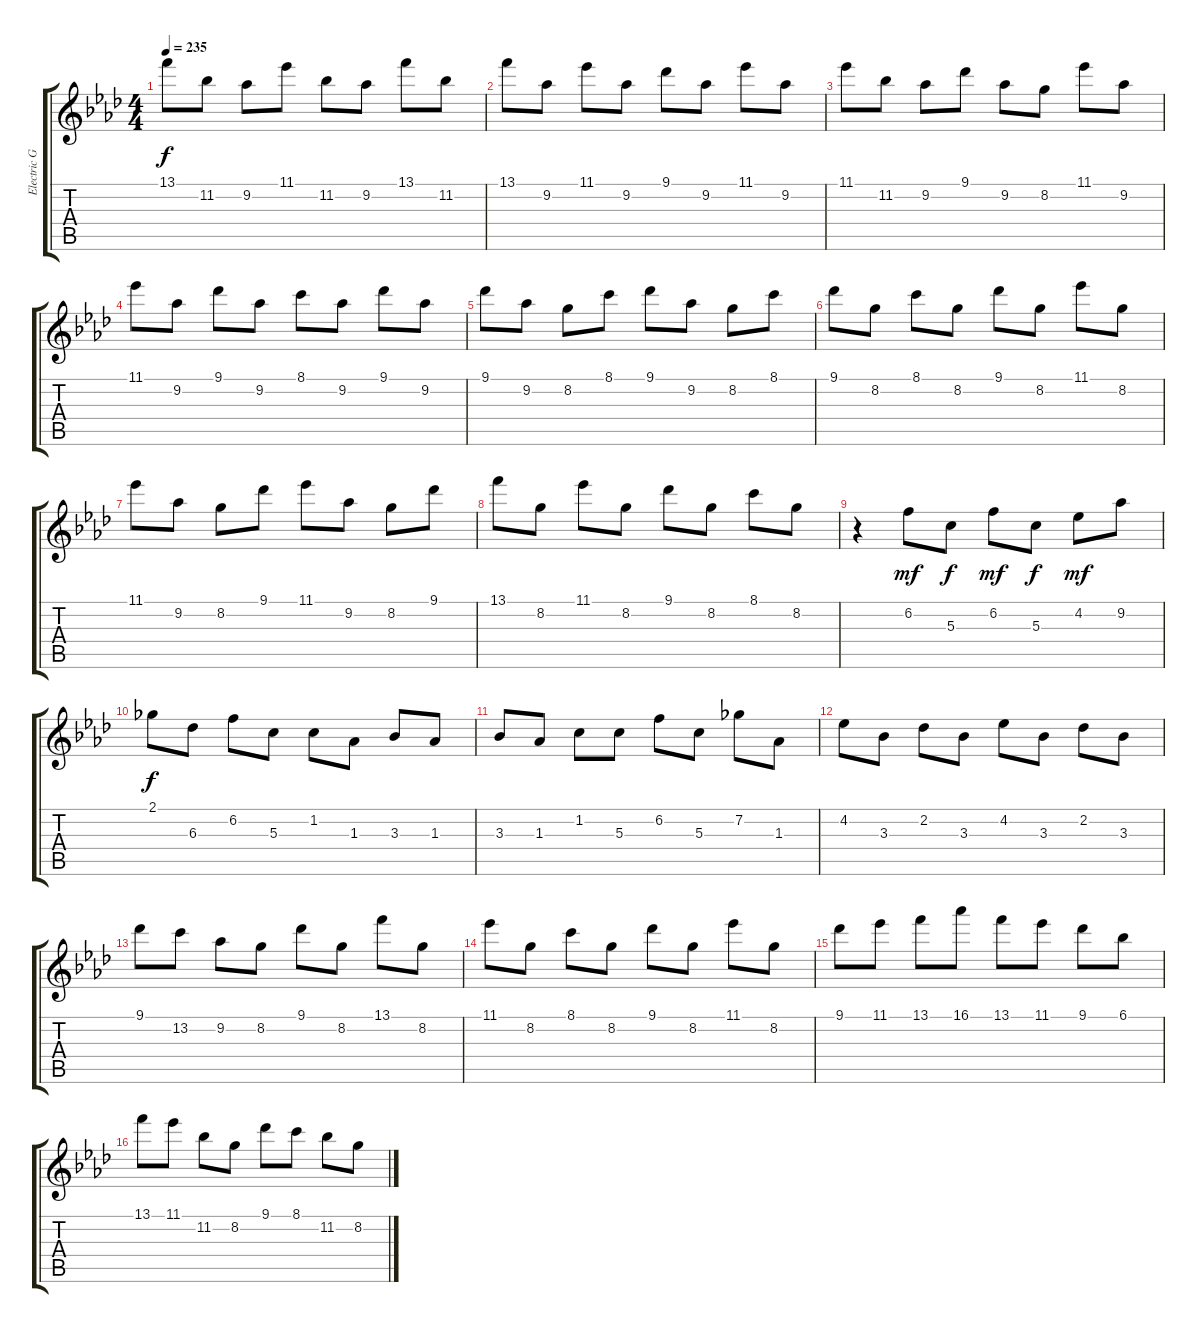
\track ("Electric Guitar" "Electric G") {instrument lead1square}
\staff {score tabs}
\tuning (E5 B4 G4 D4 A3 E3) {hide}
\ts (4 4)
\tempo 235
\clef g2
\ks ab
13.1.8{dy f} 11.2.8 9.2.8 11.1.8 11.2.8 9.2.8 13.1.8 11.2.8 |
13.1.8 9.2.8 11.1.8 9.2.8 9.1.8 9.2.8 11.1.8 9.2.8 |
11.1.8 11.2.8 9.2.8 9.1.8 9.2.8 8.2.8 11.1.8 9.2.8 |
11.1.8 9.2.8 9.1.8 9.2.8 8.1.8 9.2.8 9.1.8 9.2.8 |
9.1.8 9.2.8 8.2.8 8.1.8 9.1.8 9.2.8 8.2.8 8.1.8 |
9.1.8 8.2.8 8.1.8 8.2.8 9.1.8 8.2.8 11.1.8 8.2.8 |
11.1.8 9.2.8 8.2.8 9.1.8 11.1.8 9.2.8 8.2.8 9.1.8 |
13.1.8 8.2.8 11.1.8 8.2.8 9.1.8 8.2.8 8.1.8 8.2.8 |
r.4 6.2.8{dy mf} 5.3.8{dy f} 6.2.8{dy mf} 5.3.8{dy f} 4.2.8{dy mf} 9.2.8 |
2.1.8{dy f} 6.3.8 6.2.8 5.3.8 1.2.8 1.3.8 3.3.8 1.3.8 |
3.3.8 1.3.8 1.2.8 5.3.8 6.2.8 5.3.8 7.2.8 1.3.8 |
4.2.8 3.3.8 2.2.8 3.3.8 4.2.8 3.3.8 2.2.8 3.3.8 |
9.1.8 13.2.8 9.2.8 8.2.8 9.1.8 8.2.8 13.1.8 8.2.8 |
11.1.8 8.2.8 8.1.8 8.2.8 9.1.8 8.2.8 11.1.8 8.2.8 |
9.1.8 11.1.8 13.1.8 16.1.8 13.1.8 11.1.8 9.1.8 6.1.8 |
13.1.8 11.1.8 11.2.8 8.2.8 9.1.8 8.1.8 11.2.8 8.2.8
